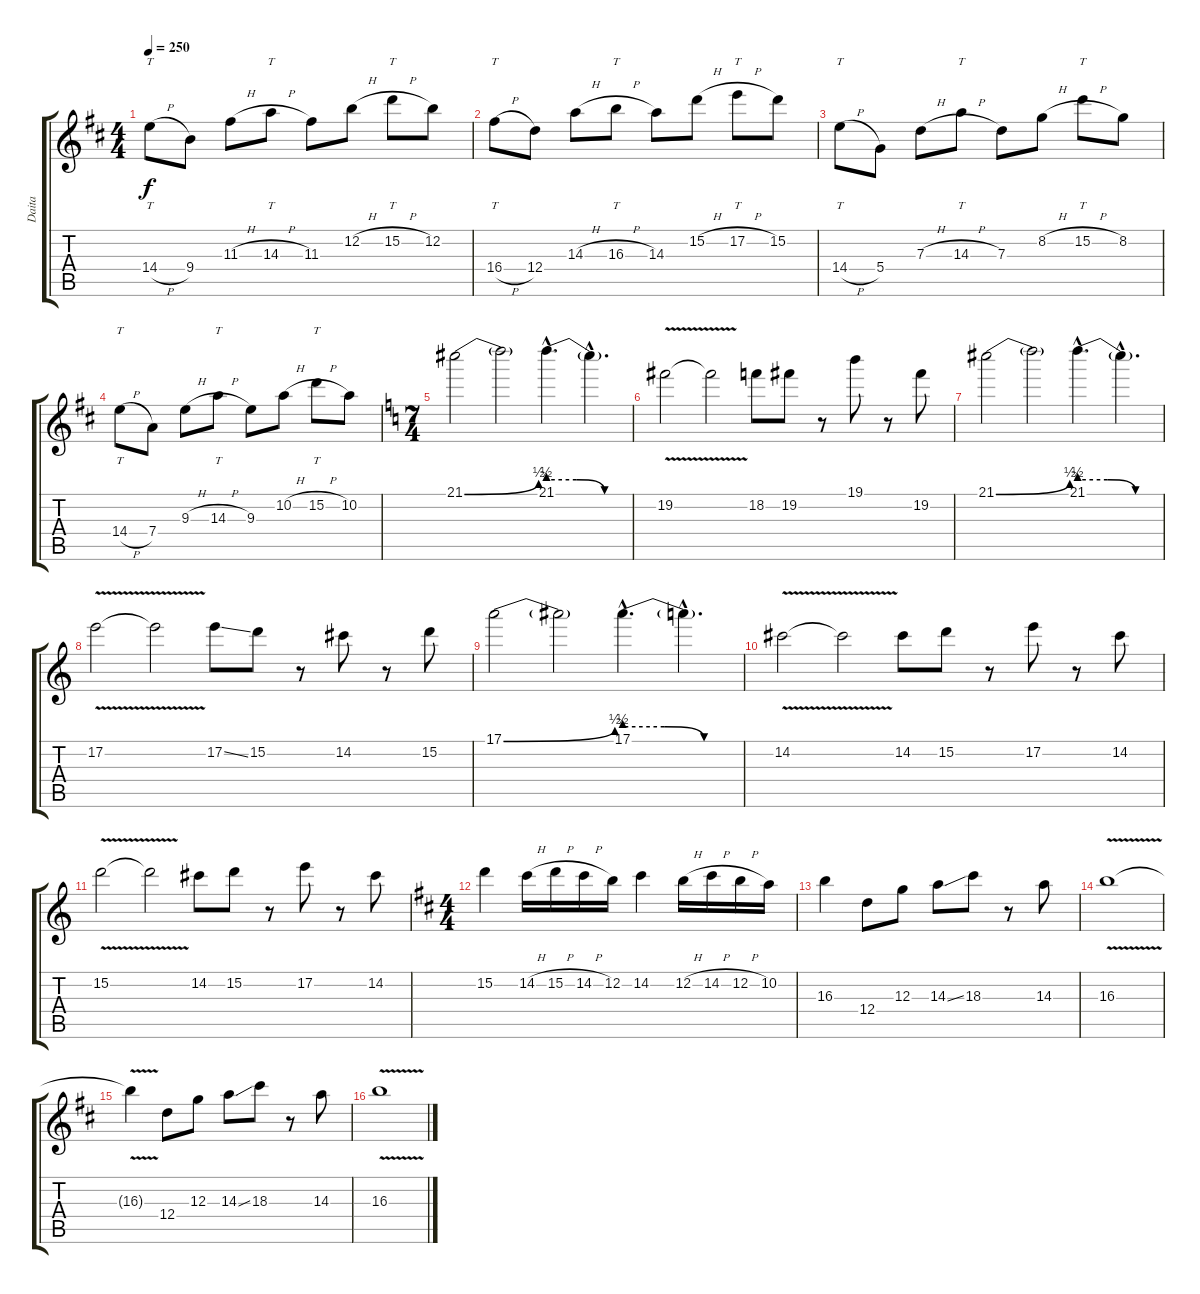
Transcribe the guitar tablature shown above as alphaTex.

\track ("Daita" "Daita") {instrument distortionguitar}
\staff {score tabs}
\tuning (E4 B3 G3 D3 A2 E2) {hide}
\ts (4 4)
\tempo 250
\clef g2
\ks d
14.4{h}.8{tt dy f} 9.4.8 11.3{h}.8 14.3{h}.8{tt} 11.3.8 12.2{h}.8 15.2{h}.8{tt} 12.2.8 |
16.4{h}.8{tt} 12.4.8 14.3{h}.8 16.3{h}.8{tt} 14.3.8 15.2{h}.8 17.2{h}.8{tt} 15.2.8 |
14.4{h}.8{tt} 5.4.8 7.3{h}.8 14.3{h}.8{tt} 7.3.8 8.2{h}.8 15.2{h}.8{tt} 8.2.8 |
14.4{h}.8{tt} 7.4.8 9.3{h}.8 14.3{h}.8{tt} 9.3.8 10.2{h}.8 15.2{h}.8{tt} 10.2.8 |
\ts (7 4)
\ks c
21.1{be (bend 0 0 60 2)}.2 21.1{t}.2 21.1{be (custom 0 2 20 2 40 0 60 0) hac}.4{d} 21.1{hac t}.4{d} |
19.2{v}.2 19.2{t}.2 18.2.8 19.2.8 r.8 19.1.8 r.8 19.2.8 |
21.1{be (bend 0 0 60 2)}.2 21.1{t}.2 21.1{be (custom 0 2 20 2 40 0 60 0) hac}.4{d} 21.1{hac t}.4{d} |
17.2{v}.2 17.2{t}.2 17.2{ss}.8 15.2.8 r.8 14.2.8 r.8 15.2.8 |
17.1{be (bend 0 0 60 2)}.2 17.1{t}.2 17.1{be (custom 0 2 20 2 40 0 60 0) hac}.4{d} 17.1{hac t}.4{d} |
14.2{v}.2 14.2{t}.2 14.2.8 15.2.8 r.8 17.2.8 r.8 14.2.8 |
15.2{v}.2 15.2{t}.2 14.2.8 15.2.8 r.8 17.2.8 r.8 14.2.8 |
\ts (4 4)
\ks d
15.2.4 14.2{h}.16 15.2{h}.16 14.2{h}.16 12.2.16 14.2.4 12.2{h}.16 14.2{h}.16 12.2{h}.16 10.2.16 |
16.3.4 12.4.8 12.3.8 14.3{ss}.8 18.3.8 r.8 14.3.8 |
16.3{v}.1 |
16.3{t}.4 12.4.8 12.3.8 14.3{ss}.8 18.3.8 r.8 14.3.8 |
16.3{v}.1
